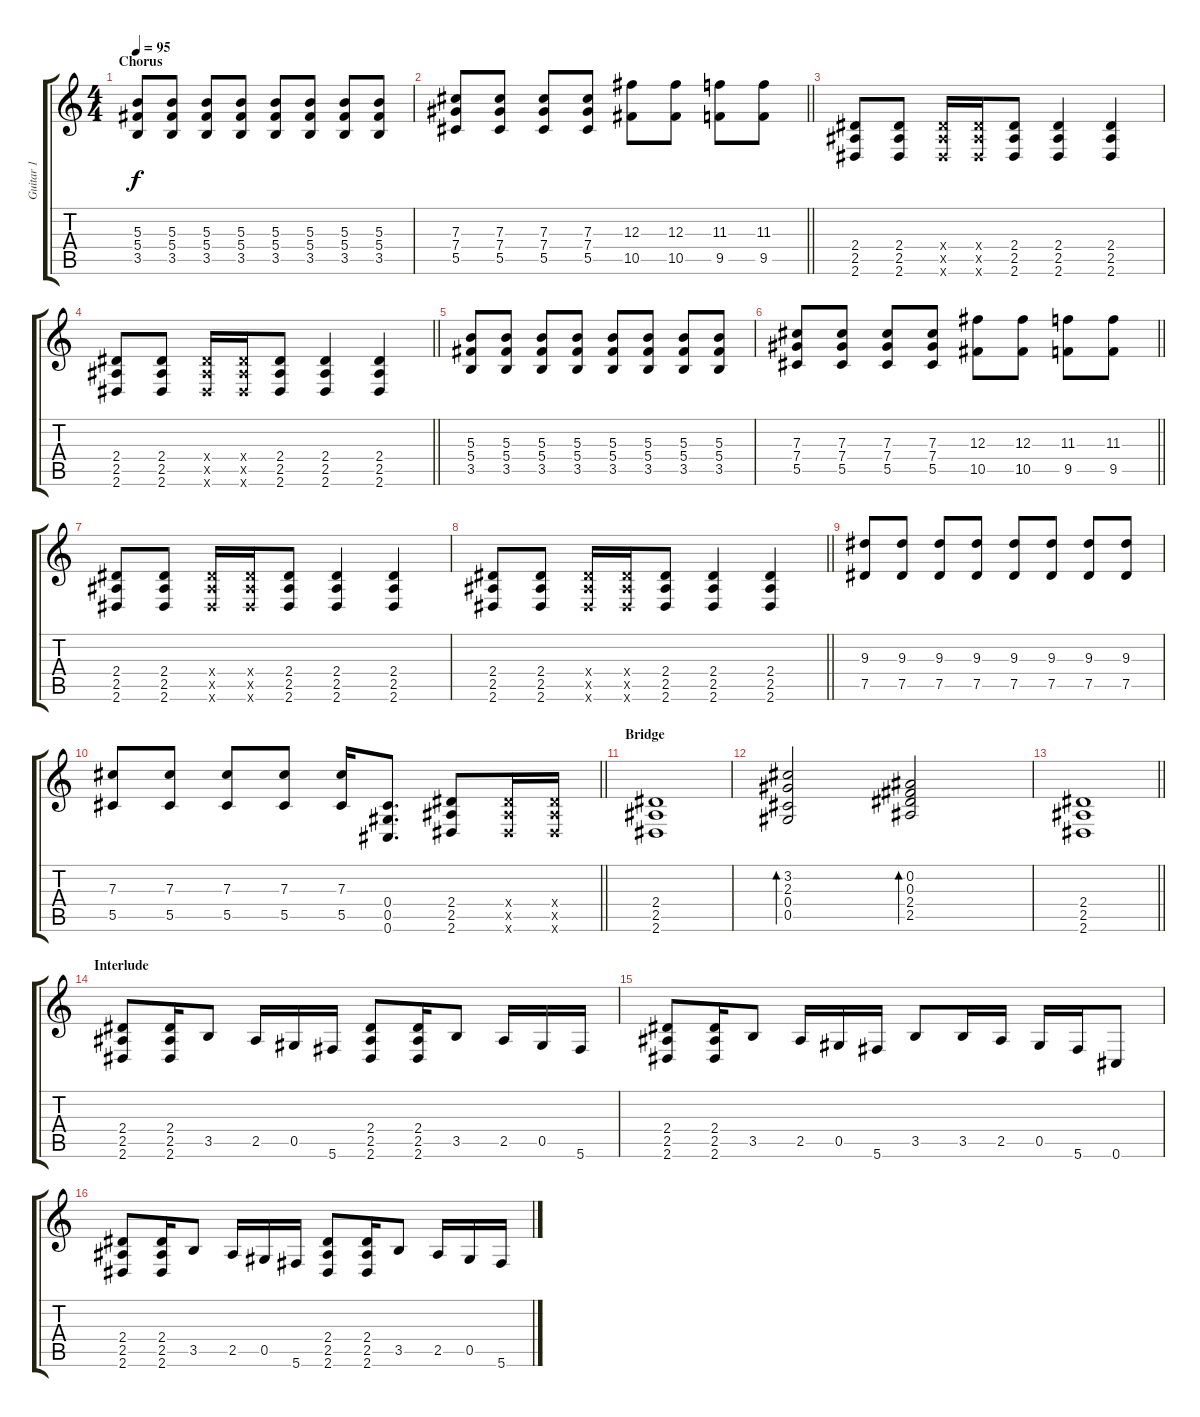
\track ("Guitar 1" "Guitar 1") {instrument distortionguitar}
\staff {score tabs}
\tuning (Eb4 Bb3 Gb3 Db3 Ab2 Db2) {hide}
\ts (4 4)
\section ("" "Chorus")
\tempo 95
\clef g2
\ks c
(5.3 5.4 3.5).8{dy f} (5.3 5.4 3.5).8 (5.3 5.4 3.5).8 (5.3 5.4 3.5).8 (5.3 5.4 3.5).8 (5.3 5.4 3.5).8 (5.3 5.4 3.5).8 (5.3 5.4 3.5).8 |
\barLineRight lightlight
(7.3 7.4 5.5).8 (7.3 7.4 5.5).8 (7.3 7.4 5.5).8 (7.3 7.4 5.5).8 (12.3 10.5).8 (12.3 10.5).8 (11.3 9.5).8 (11.3 9.5).8 |
(2.4 2.5 2.6).8 (2.4 2.5 2.6).8 (2.4{x} 2.5{x} 2.6{x}).16 (2.4{x} 2.5{x} 2.6{x}).16 (2.4 2.5 2.6).8 (2.4 2.5 2.6).4 (2.4 2.5 2.6).4 |
\barLineRight lightlight
(2.4 2.5 2.6).8 (2.4 2.5 2.6).8 (2.4{x} 2.5{x} 2.6{x}).16 (2.4{x} 2.5{x} 2.6{x}).16 (2.4 2.5 2.6).8 (2.4 2.5 2.6).4 (2.4 2.5 2.6).4 |
(5.3 5.4 3.5).8 (5.3 5.4 3.5).8 (5.3 5.4 3.5).8 (5.3 5.4 3.5).8 (5.3 5.4 3.5).8 (5.3 5.4 3.5).8 (5.3 5.4 3.5).8 (5.3 5.4 3.5).8 |
\barLineRight lightlight
(7.3 7.4 5.5).8 (7.3 7.4 5.5).8 (7.3 7.4 5.5).8 (7.3 7.4 5.5).8 (12.3 10.5).8 (12.3 10.5).8 (11.3 9.5).8 (11.3 9.5).8 |
(2.4 2.5 2.6).8 (2.4 2.5 2.6).8 (2.4{x} 2.5{x} 2.6{x}).16 (2.4{x} 2.5{x} 2.6{x}).16 (2.4 2.5 2.6).8 (2.4 2.5 2.6).4 (2.4 2.5 2.6).4 |
\barLineRight lightlight
(2.4 2.5 2.6).8 (2.4 2.5 2.6).8 (2.4{x} 2.5{x} 2.6{x}).16 (2.4{x} 2.5{x} 2.6{x}).16 (2.4 2.5 2.6).8 (2.4 2.5 2.6).4 (2.4 2.5 2.6).4 |
(9.3 7.5).8 (9.3 7.5).8 (9.3 7.5).8 (9.3 7.5).8 (9.3 7.5).8 (9.3 7.5).8 (9.3 7.5).8 (9.3 7.5).8 |
\barLineRight lightlight
(7.3 5.5).8 (7.3 5.5).8 (7.3 5.5).8 (7.3 5.5).8 (7.3 5.5).16 (0.4 0.5 0.6).8{d} (2.4 2.5 2.6).8 (2.4{x} 2.5{x} 2.6{x}).16 (2.4{x} 2.5{x} 2.6{x}).16 |
\section ("" "Bridge")
(2.4 2.5 2.6).1 |
(3.2 2.3 0.4 0.5).2{bd 480 instrument electricguitarclean} (0.2 0.3 2.4 2.5).2{bd 480} |
\barLineRight lightlight
(2.4 2.5 2.6).1{instrument distortionguitar} |
\section ("" "Interlude")
(2.4 2.5 2.6).8 (2.4 2.5 2.6).16 3.5.8 2.5.16 0.5.16 5.6.16 (2.4 2.5 2.6).8 (2.4 2.5 2.6).16 3.5.8 2.5.16 0.5.16 5.6.16 |
(2.4 2.5 2.6).8 (2.4 2.5 2.6).16 3.5.8 2.5.16 0.5.16 5.6.16 3.5.8 3.5.16 2.5.16 0.5.16 5.6.16 0.6.8 |
(2.4 2.5 2.6).8 (2.4 2.5 2.6).16 3.5.8 2.5.16 0.5.16 5.6.16 (2.4 2.5 2.6).8 (2.4 2.5 2.6).16 3.5.8 2.5.16 0.5.16 5.6.16
